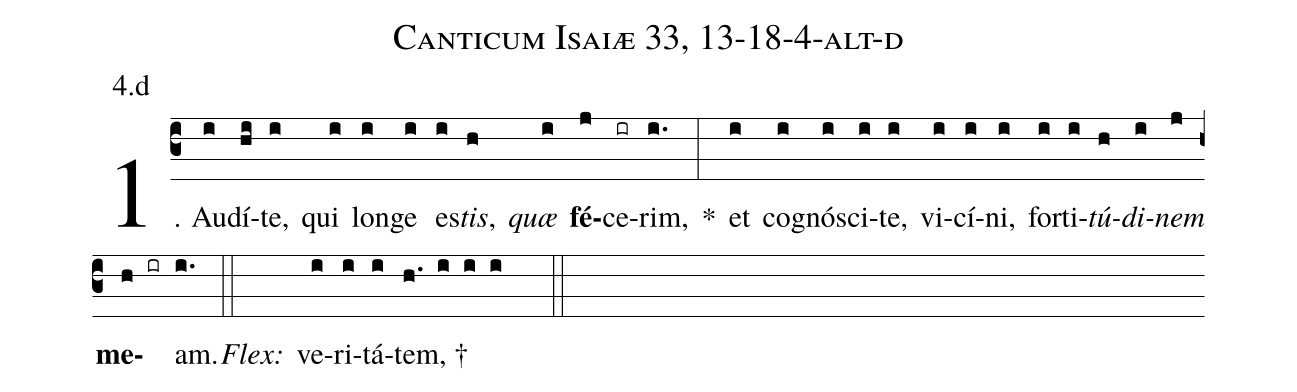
name: Canticum Isaiæ 33, 13-18-4-alt-d;
annotation: 4.d;
%%
(c3)1. Au(i)dí(hi)te,(i) qui(i) lon(i)ge(i) es(i)<i>tis</i>,(h) <i>quæ</i>(i) <b>fé</b>(j)ce(ir)rim,(i.) *(:) et(i) co(i)gnó(i)sci(i)te,(i) vi(i)cí(i)ni,(i) for(i)ti(i)<i>tú</i>(h)<i>di</i>(i)<i>nem</i>(j) <b>me</b>(h ir)am.(i.) (::)
<i>Flex:</i>()  ve(i)ri(i)tá(i)tem, †(h. i i i  ::)
